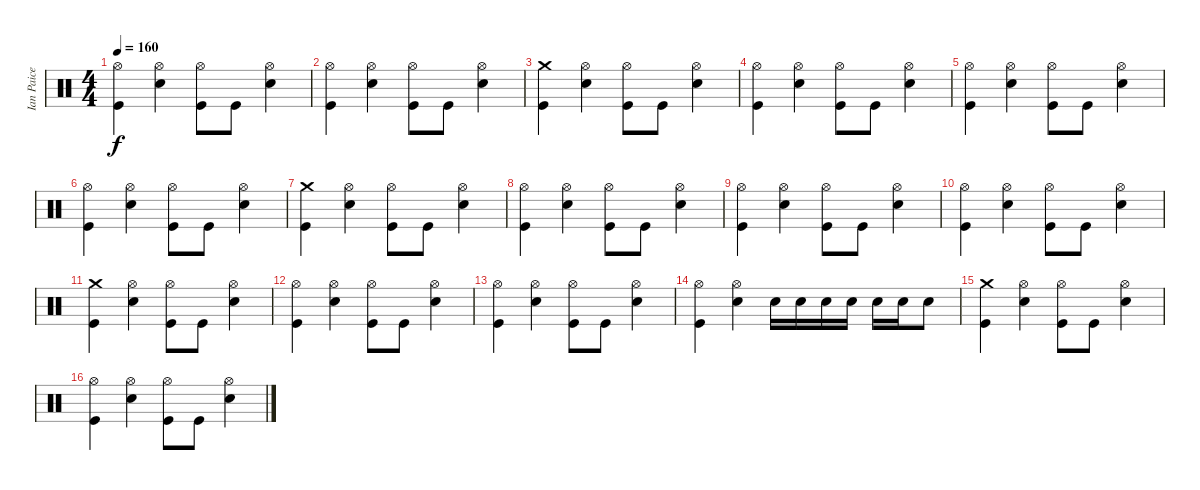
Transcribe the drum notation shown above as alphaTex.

\track ("Ian Paice" "Ian Paice") {instrument percussion}
\staff {score}
\articulation defaults
\ts (4 4)
\tempo 160
\clef neutral
\ks c
("Hi-Hat (open)" "Kick (hit)").4{dy f} ("Hi-Hat (open)" "Electric Snare (hit)").4 ("Hi-Hat (open)" "Kick (hit)").8 "Kick (hit)".8 ("Hi-Hat (open)" "Electric Snare (hit)").4 |
("Hi-Hat (open)" "Kick (hit)").4 ("Hi-Hat (open)" "Electric Snare (hit)").4 ("Hi-Hat (open)" "Kick (hit)").8 "Kick (hit)".8 ("Hi-Hat (open)" "Electric Snare (hit)").4 |
("Crash medium (hit)" "Kick (hit)").4 ("Hi-Hat (open)" "Electric Snare (hit)").4 ("Hi-Hat (open)" "Kick (hit)").8 "Kick (hit)".8 ("Hi-Hat (open)" "Electric Snare (hit)").4 |
("Hi-Hat (open)" "Kick (hit)").4 ("Hi-Hat (open)" "Electric Snare (hit)").4 ("Hi-Hat (open)" "Kick (hit)").8 "Kick (hit)".8 ("Hi-Hat (open)" "Electric Snare (hit)").4 |
("Hi-Hat (open)" "Kick (hit)").4 ("Hi-Hat (open)" "Electric Snare (hit)").4 ("Hi-Hat (open)" "Kick (hit)").8 "Kick (hit)".8 ("Hi-Hat (open)" "Electric Snare (hit)").4 |
("Hi-Hat (open)" "Kick (hit)").4 ("Hi-Hat (open)" "Electric Snare (hit)").4 ("Hi-Hat (open)" "Kick (hit)").8 "Kick (hit)".8 ("Hi-Hat (open)" "Electric Snare (hit)").4 |
("Crash medium (hit)" "Kick (hit)").4 ("Hi-Hat (open)" "Electric Snare (hit)").4 ("Hi-Hat (open)" "Kick (hit)").8 "Kick (hit)".8 ("Hi-Hat (open)" "Electric Snare (hit)").4 |
("Hi-Hat (open)" "Kick (hit)").4 ("Hi-Hat (open)" "Electric Snare (hit)").4 ("Hi-Hat (open)" "Kick (hit)").8 "Kick (hit)".8 ("Hi-Hat (open)" "Electric Snare (hit)").4 |
("Hi-Hat (open)" "Kick (hit)").4 ("Hi-Hat (open)" "Electric Snare (hit)").4 ("Hi-Hat (open)" "Kick (hit)").8 "Kick (hit)".8 ("Hi-Hat (open)" "Electric Snare (hit)").4 |
("Hi-Hat (open)" "Kick (hit)").4 ("Hi-Hat (open)" "Electric Snare (hit)").4 ("Hi-Hat (open)" "Kick (hit)").8 "Kick (hit)".8 ("Hi-Hat (open)" "Electric Snare (hit)").4 |
("Crash medium (hit)" "Kick (hit)").4 ("Hi-Hat (open)" "Electric Snare (hit)").4 ("Hi-Hat (open)" "Kick (hit)").8 "Kick (hit)".8 ("Hi-Hat (open)" "Electric Snare (hit)").4 |
("Hi-Hat (open)" "Kick (hit)").4 ("Hi-Hat (open)" "Electric Snare (hit)").4 ("Hi-Hat (open)" "Kick (hit)").8 "Kick (hit)".8 ("Hi-Hat (open)" "Electric Snare (hit)").4 |
("Hi-Hat (open)" "Kick (hit)").4 ("Hi-Hat (open)" "Electric Snare (hit)").4 ("Hi-Hat (open)" "Kick (hit)").8 "Kick (hit)".8 ("Hi-Hat (open)" "Electric Snare (hit)").4 |
("Hi-Hat (open)" "Kick (hit)").4 ("Hi-Hat (open)" "Electric Snare (hit)").4 "Electric Snare (hit)".16 "Electric Snare (hit)".16 "Electric Snare (hit)".16 "Electric Snare (hit)".16 "Electric Snare (hit)".16 "Electric Snare (hit)".16 "Electric Snare (hit)".8 |
("Crash medium (hit)" "Kick (hit)").4 ("Hi-Hat (open)" "Electric Snare (hit)").4 ("Hi-Hat (open)" "Kick (hit)").8 "Kick (hit)".8 ("Hi-Hat (open)" "Electric Snare (hit)").4 |
("Hi-Hat (open)" "Kick (hit)").4 ("Hi-Hat (open)" "Electric Snare (hit)").4 ("Hi-Hat (open)" "Kick (hit)").8 "Kick (hit)".8 ("Hi-Hat (open)" "Electric Snare (hit)").4
